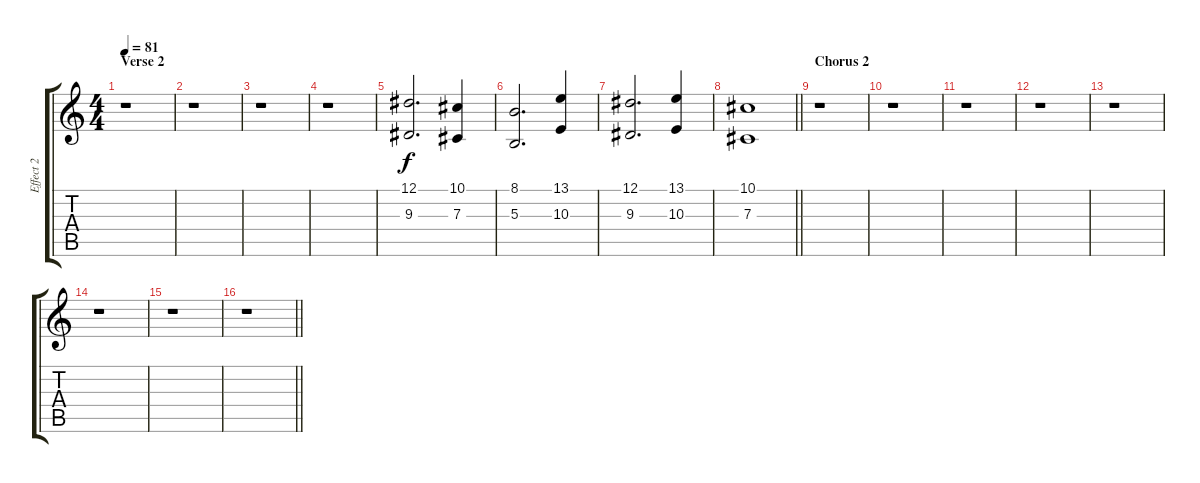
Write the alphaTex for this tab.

\track ("Effect 2" "Effect 2") {instrument stringensemble1}
\staff {score tabs}
\tuning (Eb4 Bb3 Gb3 Db3 Ab2 Eb2) {hide}
\ts (4 4)
\section ("" "Verse 2")
\tempo 81
\clef g2
\ks c
r.1{dy f} |
r.1 |
r.1 |
r.1 |
(12.1 9.3).2{d} (10.1 7.3).4 |
(8.1 5.3).2{d} (13.1 10.3).4 |
(12.1 9.3).2{d} (13.1 10.3).4 |
\barLineRight lightlight
(10.1 7.3).1{volume 8} |
\section ("" "Chorus 2")
r.1 |
r.1 |
r.1 |
r.1 |
r.1 |
r.1 |
r.1 |
\barLineRight lightlight
r.1
